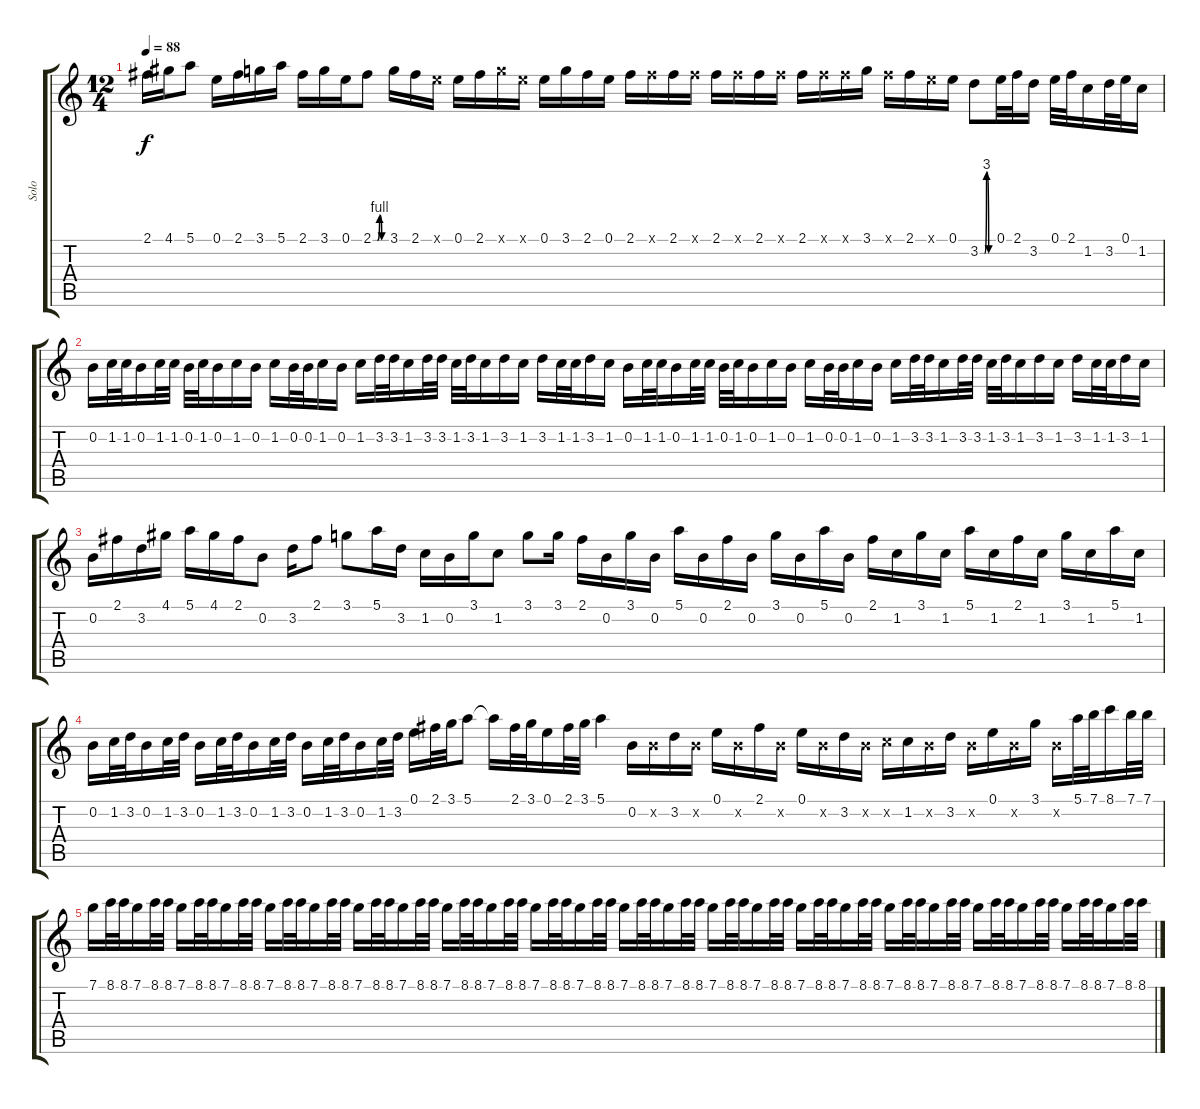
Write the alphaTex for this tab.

\track ("Solo" "Solo") {instrument overdrivenguitar}
\staff {score tabs}
\tuning (E4 B3 G3 D3 A2 E2) {hide}
\ts (12 4)
\tempo 88
\clef g2
\ks c
2.1.16{dy f volume 12} 4.1.16 5.1.8 0.1.16 2.1.16 3.1.16 5.1.16 2.1.16 3.1.16 0.1.16 2.1{be (custom 0 0 20 0 30 4 40 0 60 0)}.8 3.1.16 2.1.16 0.1{x}.16 0.1.16 2.1.16 3.1{x}.16 0.1{x}.16 0.1.16 3.1.16 2.1.16 0.1.16 2.1.16 2.1{x}.16 2.1.16 2.1{x}.16 2.1.16 2.1{x}.16 2.1.16 2.1{x}.16 2.1.16 2.1{x}.16 2.1{x}.16 3.1.16 2.1{x}.16 2.1.16 0.1{x}.16 0.1.16 3.2{be (custom 0 0 21 0 30 12 40 0 60 0)}.8 0.1.32 2.1.32 3.2.16 0.1.32 2.1.32 1.2.16 3.2.32 0.1.32 1.2.16 |
0.2.16 1.2.32 1.2.32 0.2.16 1.2.32 1.2.32 0.2.32 1.2.32 0.2.16 1.2.16 0.2.16 1.2.16 0.2.32 0.2.32 1.2.16 0.2.16 1.2.16 3.2.32 3.2.32 1.2.16 3.2.32 3.2.32 1.2.32 3.2.32 1.2.16 3.2.16 1.2.16 3.2.16 1.2.32 1.2.32 3.2.16 1.2.16 0.2.16 1.2.32 1.2.32 0.2.16 1.2.32 1.2.32 0.2.32 1.2.32 0.2.16 1.2.16 0.2.16 1.2.16 0.2.32 0.2.32 1.2.16 0.2.16 1.2.16 3.2.32 3.2.32 1.2.16 3.2.32 3.2.32 1.2.32 3.2.32 1.2.16 3.2.16 1.2.16 3.2.16 1.2.32 1.2.32 3.2.16 1.2.16 |
0.2.16 2.1.16 3.2.16 4.1.16 5.1.16 4.1.16 2.1.16 0.2.8 3.2.16 2.1.8 3.1.8 5.1.16 3.2.16 1.2.16 0.2.16 3.1.16 1.2.8 3.1.8 3.1.16 2.1.16 0.2.16 3.1.16 0.2.16 5.1.16 0.2.16 2.1.16 0.2.16 3.1.16 0.2.16 5.1.16 0.2.16 2.1.16 1.2.16 3.1.16 1.2.16 5.1.16 1.2.16 2.1.16 1.2.16 3.1.16 1.2.16 5.1.16 1.2.16 |
0.2.16{volume 9} 1.2.32 3.2.32 0.2.16 1.2.32 3.2.32 0.2.16 1.2.32 3.2.32 0.2.16 1.2.32 3.2.32 0.2.16 1.2.32 3.2.32 0.2.16{volume 8} 1.2.32 3.2.32 0.1.16 2.1.32 3.1.32 5.1.8 5.1{t}.16 2.1.32 3.1.32 0.1.16 2.1.32 3.1.32 5.1.4{volume 8} 0.2.16 0.2{x}.16 3.2.16 0.2{x}.16 0.1.16 0.2{x}.16 2.1.16 0.2{x}.16 0.1.16{volume 7} 0.2{x}.16 3.2.16 0.2{x}.16 1.2{x}.16 1.2.16 0.2{x}.16 3.2.16 0.2{x}.16{volume 6} 0.1.16 0.2{x}.16 3.1.16 0.2{x}.16 5.1.32 7.1.32 8.1.16 7.1.32 7.1.32 |
7.1.16{volume 5} 8.1.32 8.1.32 7.1.16 8.1.32 8.1.32 7.1.16 8.1.32 8.1.32 7.1.16 8.1.32 8.1.32 7.1.16 8.1.32 8.1.32 7.1.16{volume 4} 8.1.32 8.1.32 7.1.16 8.1.32 8.1.32 7.1.16 8.1.32 8.1.32 7.1.16 8.1.32 8.1.32 7.1.16 8.1.32 8.1.32{volume 3} 7.1.16 8.1.32 8.1.32 7.1.16 8.1.32 8.1.32 7.1.16 8.1.32 8.1.32 7.1.16 8.1.32 8.1.32{volume 2} 7.1.16 8.1.32 8.1.32 7.1.16 8.1.32 8.1.32 7.1.16 8.1.32 8.1.32 7.1.16 8.1.32 8.1.32 7.1.16 8.1.32{volume 1} 8.1.32 7.1.16 8.1.32 8.1.32 7.1.16 8.1.32 8.1.32 7.1.16 8.1.32 8.1.32{volume 0} 7.1.16 8.1.32 8.1.32 7.1.16 8.1.32 8.1.32
